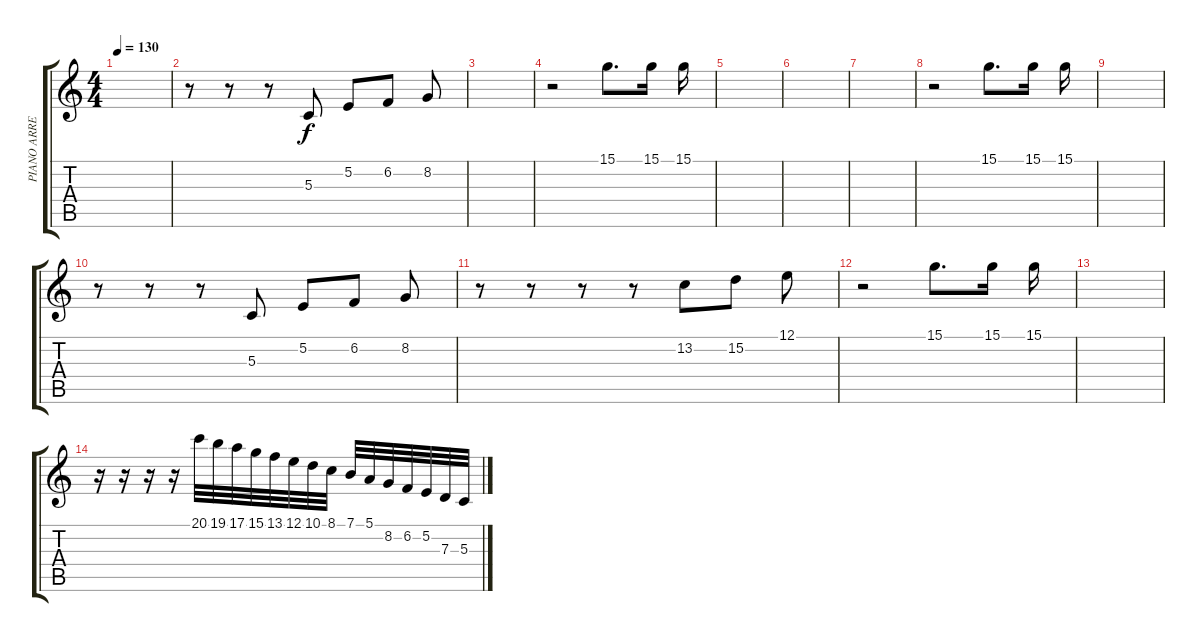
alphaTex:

\track ("PIANO ARREGLOS" "PIANO ARRE") {mute instrument brightacousticpiano}
\staff {score tabs}
\tuning (E4 B3 G3 D3 A2 E2) {hide}
\ts (4 4)
\tempo 130
\clef g2
\ks c
|
r.8 r.8 r.8 5.3.8 5.2.8 6.2.8 8.2.8 |
|
r.2 15.1.8{d} 15.1.16 15.1.16 |
|
|
|
r.2 15.1.8{d} 15.1.16 15.1.16 |
|
r.8 r.8 r.8 5.3.8 5.2.8 6.2.8 8.2.8 |
r.8 r.8 r.8 r.8 13.2.8 15.2.8 12.1.8 |
r.2 15.1.8{d} 15.1.16 15.1.16 |
|
r.16 r.16 r.16 r.16 20.1.32 19.1.32 17.1.32 15.1.32 13.1.32 12.1.32 10.1.32 8.1.32 7.1.32 5.1.32 8.2.32 6.2.32 5.2.32 7.3.32 5.3.32
